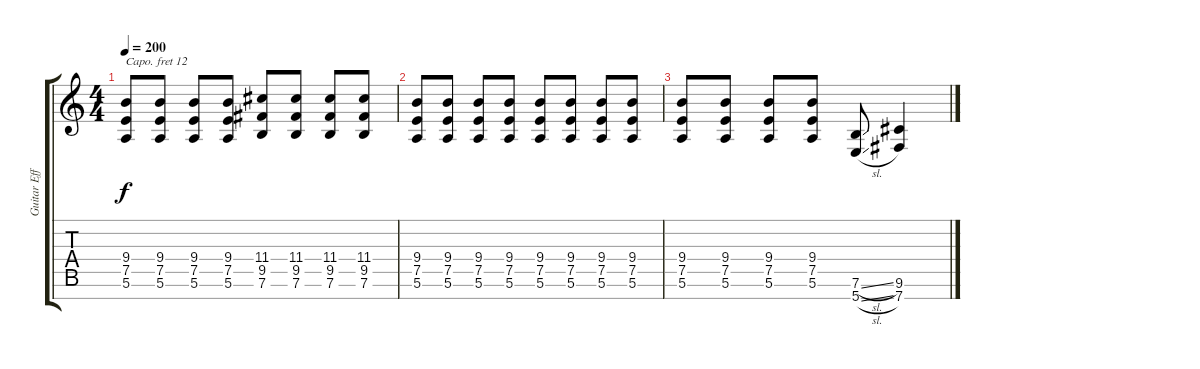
\track ("Guitar Effect" "Guitar Eff") {instrument synthbrass1}
\staff {score tabs}
\capo 12
\tuning (E4 B3 G3 D3 A2 E2 B1) {hide}
\ts (4 4)
\tempo 200
\clef g2
\ks c
(9.4 7.5 5.6).8{dy f} (9.4 7.5 5.6).8 (9.4 7.5 5.6).8 (9.4 7.5 5.6).8 (11.4 9.5 7.6).8 (11.4 9.5 7.6).8 (11.4 9.5 7.6).8 (11.4 9.5 7.6).8 |
(9.4 7.5 5.6).8 (9.4 7.5 5.6).8 (9.4 7.5 5.6).8 (9.4 7.5 5.6).8 (9.4 7.5 5.6).8 (9.4 7.5 5.6).8 (9.4 7.5 5.6).8 (9.4 7.5 5.6).8 |
(9.4 7.5 5.6).8 (9.4 7.5 5.6).8 (9.4 7.5 5.6).8 (9.4 7.5 5.6).8 (7.6{sl} 5.7{sl}).8 (9.6 7.7).4
